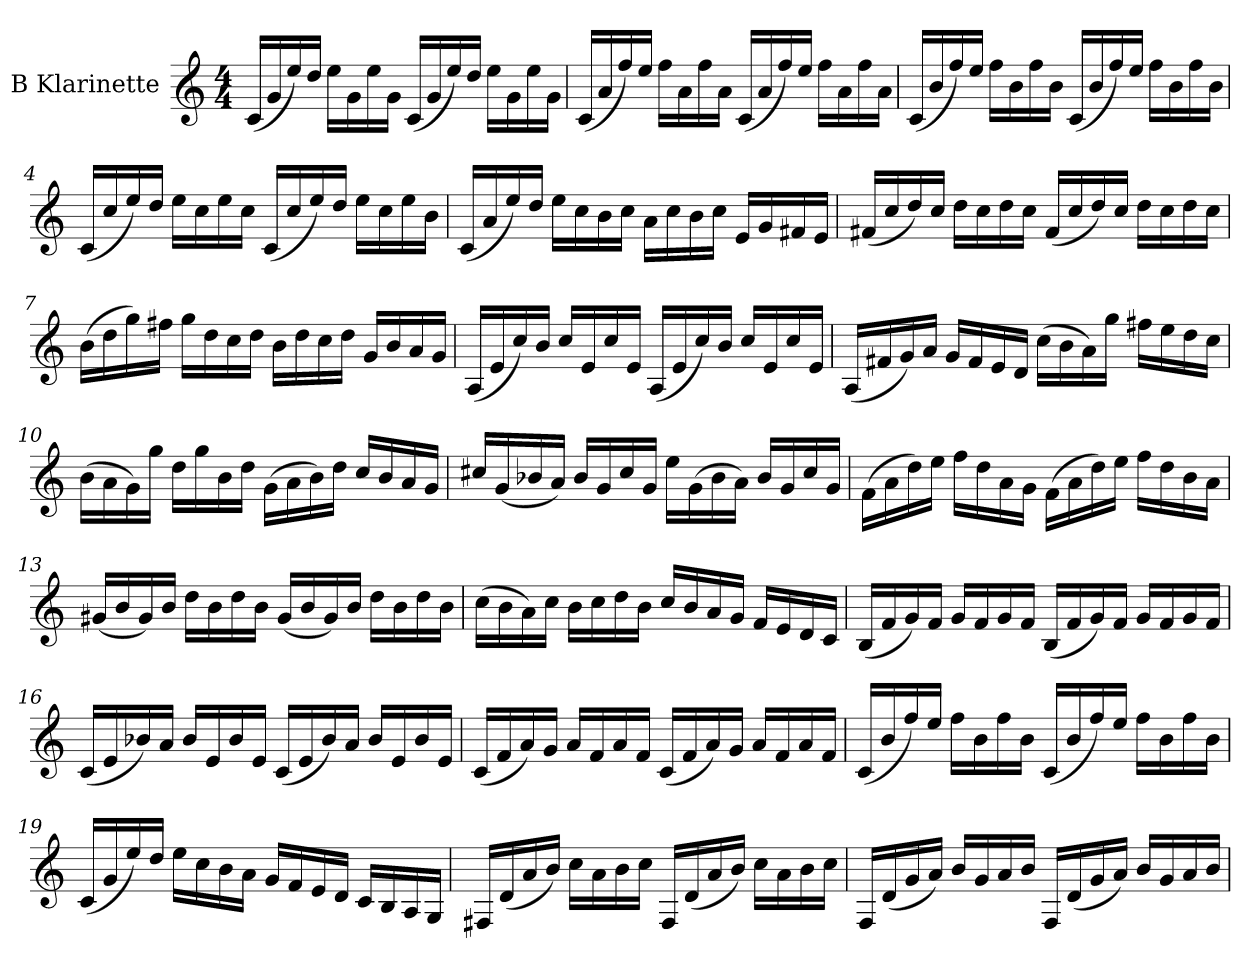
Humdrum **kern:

**kern
*part1
*staff1
*I"B Klarinette
*I'B Kl.
*clefG2
*ITrd1c2
*k[b-e-]
*M4/4
*MM72
=1
(<16B-/LL
16f/
16dd/)
16cc/JJ
16dd\LL
16f\
16dd\
16f\JJ
(<16B-/LL
16f/
16dd/)
16cc/JJ
16dd\LL
16f\
16dd\
16f\JJ
=2
(<16B-/LL
16g/
16ee-/)
16dd/JJ
16ee-\LL
16g\
16ee-\
16g\JJ
(<16B-/LL
16g/
16ee-/)
16dd/JJ
16ee-\LL
16g\
16ee-\
16g\JJ
=3
(<16B-/LL
16a/
16ee-/)
16dd/JJ
16ee-\LL
16a\
16ee-\
16a\JJ
(<16B-/LL
16a/
16ee-/)
16dd/JJ
16ee-\LL
16a\
16ee-\
16a\JJ
!!LO:LB:g=z
=4
(<16B-/LL
16b-/
16dd/)
16cc/JJ
16dd\LL
16b-\
16dd\
16b-\JJ
(<16B-/LL
16b-/
16dd/)
16cc/JJ
16dd\LL
16b-\
16dd\
16a\JJ
=5
(<16B-/LL
16g/
16dd/)
16cc/JJ
16dd\LL
16b-\
16a\
16b-\JJ
16g\LL
16b-\
16a\
16b-\JJ
16d/LL
16f/
16en/
16d/JJ
=6
(<16en/LL
16b-/
16cc/)
16b-/JJ
16cc\LL
16b-\
16cc\
16b-\JJ
(<16e/LL
16b-/
16cc/)
16b-/JJ
16cc\LL
16b-\
16cc\
16b-\JJ
!!LO:LB:g=z
=7
(>16a\LL
16cc\
16ff\)
16een\JJ
16ff\LL
16cc\
16b-\
16cc\JJ
16a\LL
16cc\
16b-\
16cc\JJ
16f/LL
16a/
16g/
16f/JJ
=8
(<16G/LL
16d/
16b-/)
16a/JJ
16b-/LL
16d/
16b-/
16d/JJ
(<16G/LL
16d/
16b-/)
16a/JJ
16b-/LL
16d/
16b-/
16d/JJ
!!LO:LB:g=z
=9
(<16G/LL
16en/
16f/)
16g/JJ
16f/LL
16e/
16d/
16c/JJ
(>16b-\LL
16a\
16g\)
16ff\JJ
16een\LL
16dd\
16cc\
16b-\JJ
=10
(>16a\LL
16g\
16f\)
16ff\JJ
16cc\LL
16ff\
16a\
16cc\JJ
(>16f\LL
16g\
16a\)
16cc\JJ
16b-/LL
16a/
16g/
16f/JJ
!!LO:LB:g=z
=11
16bn/LL
(<16f/
16a-X/
16g/JJ)
16a-/LL
16f/
16b/
16f/JJ
16dd\LL
(>16f\
16a-\
16g\JJ)
16a-/LL
16f/
16b/
16f/JJ
=12
(>16e-\LL
16g\
16cc\)
16dd\JJ
16ee-\LL
16cc\
16g\
16f\JJ
(>16e-\LL
16g\
16cc\)
16dd\JJ
16ee-\LL
16cc\
16a\
16g\JJ
=13
(<16f#X/LL
16a/
16f#/)
16a/JJ
16cc\LL
16a\
16cc\
16a\JJ
(<16f#/LL
16a/
16f#/)
16a/JJ
16cc\LL
16a\
16cc\
16a\JJ
!!LO:LB:g=z
=14
(>16b-\LL
16a\
16g\)
16b-\JJ
16a\LL
16b-\
16cc\
16a\JJ
16b-/LL
16a/
16g/
16f/JJ
16e-/LL
16d/
16c/
16B-/JJ
=15
(<16A/LL
16e-/
16f/)
16e-/JJ
16f/LL
16e-/
16f/
16e-/JJ
(<16A/LL
16e-/
16f/)
16e-/JJ
16f/LL
16e-/
16f/
16e-/JJ
=16
(<16B-/LL
16d/
16a-X/)
16g/JJ
16a-/LL
16d/
16a-/
16d/JJ
(<16B-/LL
16d/
16a-/)
16g/JJ
16a-/LL
16d/
16a-/
16d/JJ
!!LO:LB:g=z
=17
(<16B-/LL
16e-/
16g/)
16f/JJ
16g/LL
16e-/
16g/
16e-/JJ
(<16B-/LL
16e-/
16g/)
16f/JJ
16g/LL
16e-/
16g/
16e-/JJ
=18
(<16B-/LL
16a/
16ee-/)
16dd/JJ
16ee-\LL
16a\
16ee-\
16a\JJ
(<16B-/LL
16a/
16ee-/)
16dd/JJ
16ee-\LL
16a\
16ee-\
16a\JJ
=19
(<16B-/LL
16f/
16dd/)
16cc/JJ
16dd\LL
16b-\
16a\
16g\JJ
16f/LL
16e-/
16d/
16c/JJ
16B-/LL
16A/
16G/
16F/JJ
!!LO:LB:g=z
=20
16En/LL
(<16c/
16g/
16a/JJ)
16b-\LL
16g\
16a\
16b-\JJ
16E/LL
(<16c/
16g/
16a/JJ)
16b-\LL
16g\
16a\
16b-\JJ
=21
16E-/LL
(<16c/
16f/
16g/JJ)
16a/LL
16f/
16g/
16a/JJ
16E-/LL
(<16c/
16f/
16g/JJ)
16a/LL
16f/
16g/
16a/JJ
=
*-
